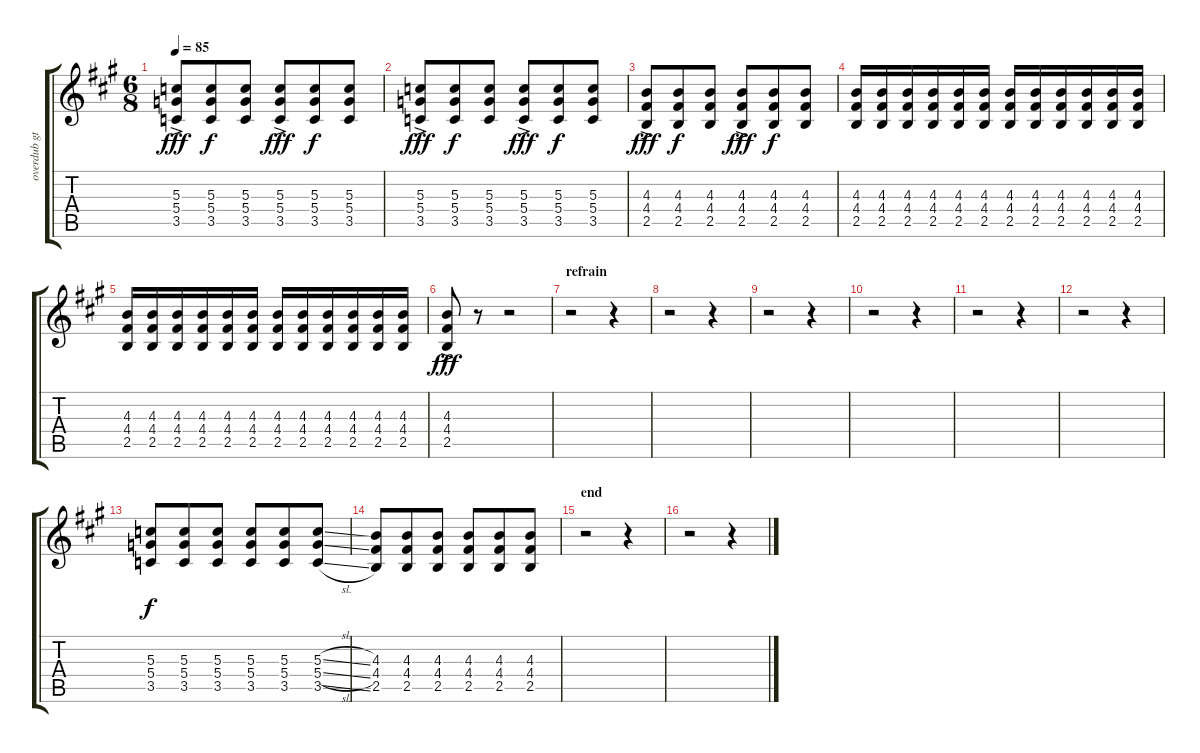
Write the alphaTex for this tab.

\track ("overdub gtr I" "overdub gt") {instrument electricguitarmuted}
\staff {score tabs}
\tuning (E4 B3 G3 D3 A2 E2) {hide}
\ts (6 8)
\tempo 85
\clef g2
\ks f#minor
(5.3{ac} 5.4{ac} 3.5{ac}).8{dy fff} (5.3 5.4 3.5).8{dy f} (5.3 5.4 3.5).8 (5.3{ac} 5.4{ac} 3.5{ac}).8{dy fff} (5.3 5.4 3.5).8{dy f} (5.3 5.4 3.5).8 |
(5.3{ac} 5.4{ac} 3.5{ac}).8{dy fff} (5.3 5.4 3.5).8{dy f} (5.3 5.4 3.5).8 (5.3{ac} 5.4{ac} 3.5{ac}).8{dy fff} (5.3 5.4 3.5).8{dy f} (5.3 5.4 3.5).8 |
(4.3{ac} 4.4{ac} 2.5{ac}).8{dy fff} (4.3 4.4 2.5).8{dy f} (4.3 4.4 2.5).8 (4.3{ac} 4.4{ac} 2.5{ac}).8{dy fff} (4.3 4.4 2.5).8{dy f} (4.3 4.4 2.5).8 |
(4.3 4.4 2.5).16 (4.3 4.4 2.5).16 (4.3 4.4 2.5).16 (4.3 4.4 2.5).16 (4.3 4.4 2.5).16 (4.3 4.4 2.5).16 (4.3 4.4 2.5).16 (4.3 4.4 2.5).16 (4.3 4.4 2.5).16 (4.3 4.4 2.5).16 (4.3 4.4 2.5).16 (4.3 4.4 2.5).16 |
(4.3 4.4 2.5).16 (4.3 4.4 2.5).16 (4.3 4.4 2.5).16 (4.3 4.4 2.5).16 (4.3 4.4 2.5).16 (4.3 4.4 2.5).16 (4.3 4.4 2.5).16 (4.3 4.4 2.5).16 (4.3 4.4 2.5).16 (4.3 4.4 2.5).16 (4.3 4.4 2.5).16 (4.3 4.4 2.5).16 |
(4.3{ac} 4.4{ac} 2.5{ac}).8{dy fff} r.8 r.2 |
\section ("" "refrain")
r.2 r.4 |
r.2 r.4 |
r.2 r.4 |
r.2 r.4 |
r.2 r.4 |
r.2 r.4 |
(5.3 5.4 3.5).8{dy f} (5.3 5.4 3.5).8 (5.3 5.4 3.5).8 (5.3 5.4 3.5).8 (5.3 5.4 3.5).8 (5.3{sl} 5.4{sl} 3.5{sl}).8 |
(4.3 4.4 2.5).8 (4.3 4.4 2.5).8 (4.3 4.4 2.5).8 (4.3 4.4 2.5).8 (4.3 4.4 2.5).8 (4.3 4.4 2.5).8 |
\section ("" "end")
r.2 r.4 |
r.2 r.4
